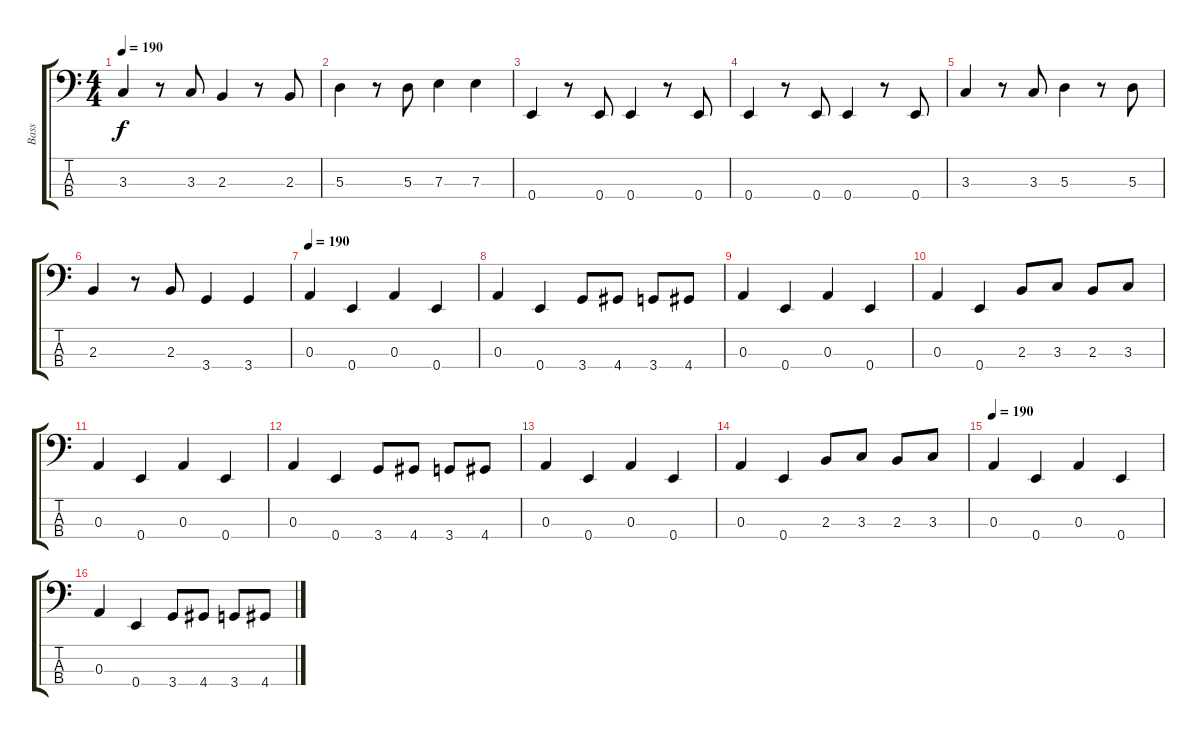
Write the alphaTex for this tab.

\track ("Bass" "Bass") {instrument electricbassfinger}
\staff {score tabs}
\tuning (G2 D2 A1 E1) {hide}
\ts (4 4)
\tempo 190
\clef f4
\ks c
3.3.4{dy f} r.8 3.3.8 2.3.4 r.8 2.3.8 |
5.3.4 r.8 5.3.8 7.3.4 7.3.4 |
0.4.4 r.8 0.4.8 0.4.4 r.8 0.4.8 |
0.4.4 r.8 0.4.8 0.4.4 r.8 0.4.8 |
3.3.4 r.8 3.3.8 5.3.4 r.8 5.3.8 |
2.3.4 r.8 2.3.8 3.4.4 3.4.4 |
\tempo 190
0.3.4 0.4.4 0.3.4 0.4.4 |
0.3.4 0.4.4 3.4.8 4.4.8 3.4.8 4.4.8 |
0.3.4 0.4.4 0.3.4 0.4.4 |
0.3.4 0.4.4 2.3.8 3.3.8 2.3.8 3.3.8 |
0.3.4 0.4.4 0.3.4 0.4.4 |
0.3.4 0.4.4 3.4.8 4.4.8 3.4.8 4.4.8 |
0.3.4 0.4.4 0.3.4 0.4.4 |
0.3.4 0.4.4 2.3.8 3.3.8 2.3.8 3.3.8 |
\tempo 190
0.3.4 0.4.4 0.3.4 0.4.4 |
0.3.4 0.4.4 3.4.8 4.4.8 3.4.8 4.4.8
